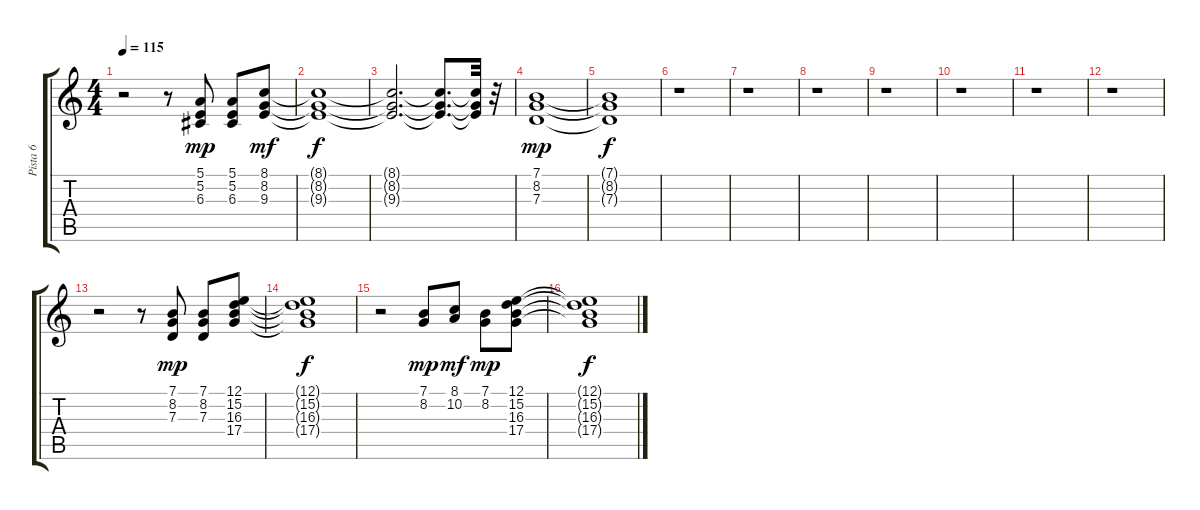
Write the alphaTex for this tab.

\track ("Pista 6" "Pista 6") {instrument choiraahs}
\staff {score tabs}
\tuning (E4 B3 G3 D3 A2 E2) {hide}
\ts (4 4)
\tempo 115
\clef g2
\ks c
r.2{dy f} r.8 (5.1 5.2 6.3).8{dy mp} (5.1 5.2 6.3).8 (8.1 8.2 9.3).8{dy mf} |
(8.1{t} 8.2{t} 9.3{t}).1{dy f} |
(8.1{t} 8.2{t} 9.3{t}).2{d} (8.1{t} 8.2{t} 9.3{t}).8{d} (8.1{t} 8.2{t} 9.3{t}).32 r.32 |
(7.1 8.2 7.3).1{dy mp} |
(7.1{t} 8.2{t} 7.3{t}).1{dy f} |
r.1 |
r.1 |
r.1 |
r.1 |
r.1 |
r.1 |
r.1 |
r.2 r.8 (7.1 8.2 7.3).8{dy mp} (7.1 8.2 7.3).8 (12.1 15.2 16.3 17.4).8 |
(12.1{t} 15.2{t} 16.3{t} 17.4{t}).1{dy f} |
r.2 (7.1 8.2).8{dy mp} (8.1 10.2).8{dy mf} (7.1 8.2).8{dy mp} (12.1 15.2 16.3 17.4).8 |
(12.1{t} 15.2{t} 16.3{t} 17.4{t}).1{dy f}
